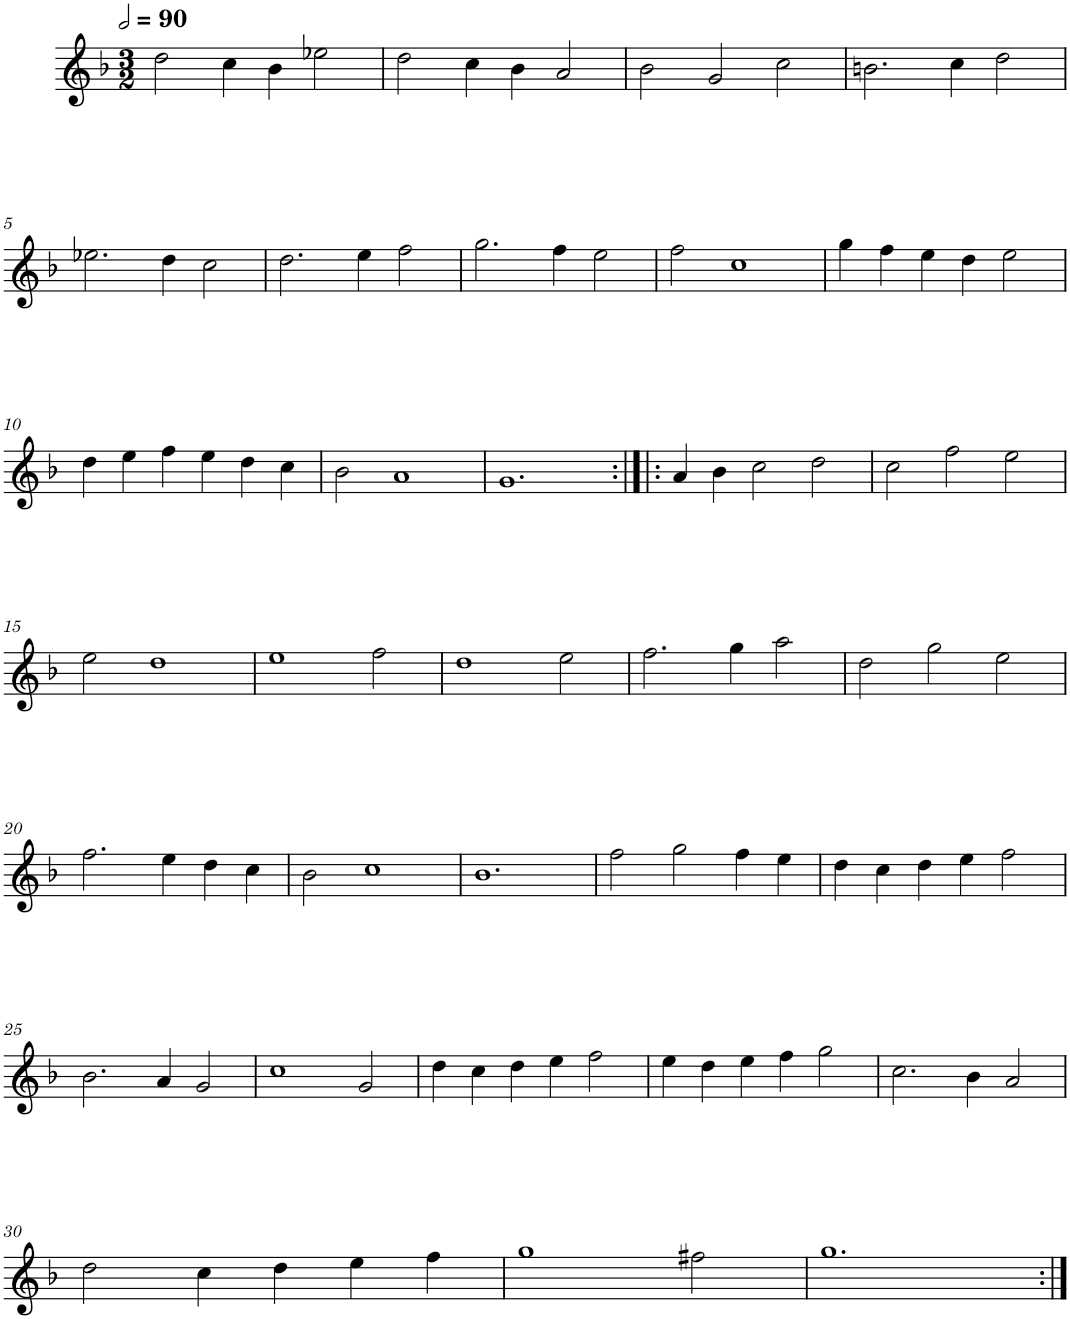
**kern
*part1
*staff1
*I"Trois parties
*clefG2
*k[b-]
*M3/2
*MM180
=1
2dd\
4cc\
4b-\
2ee-X\
=2
2dd\
4cc\
4b-\
2a/
=3
2b-\
2g/
2cc\
=4
2.bn\
4cc\
2dd\
!!LO:LB:g=z
=5
2.ee-X\
4dd\
2cc\
=6
2.dd\
4ee\
2ff\
=7
2.gg\
4ff\
2ee\
=8
2ff\
1cc
=9
4gg\
4ff\
4ee\
4dd\
2ee\
!!LO:LB:g=z
=10
4dd\
4ee\
4ff\
4ee\
4dd\
4cc\
=11
2b-\
1a
=12
1.g
=13:|!|:
4a/
4b-\
2cc\
2dd\
=14
2cc\
2ff\
2ee\
!!LO:LB:g=z
=15
2ee\
1dd
=16
1ee
2ff\
=17
1dd
2ee\
=18
2.ff\
4gg\
2aa\
=19
2dd\
2gg\
2ee\
!!LO:LB:g=z
=20
2.ff\
4ee\
4dd\
4cc\
=21
2b-\
1cc
=22
1.b-
=23
2ff\
2gg\
4ff\
4ee\
=24
4dd\
4cc\
4dd\
4ee\
2ff\
!!LO:LB:g=z
=25
2.b-\
4a/
2g/
=26
1cc
2g/
=27
4dd\
4cc\
4dd\
4ee\
2ff\
=28
4ee\
4dd\
4ee\
4ff\
2gg\
=29
2.cc\
4b-\
2a/
!!LO:LB:g=z
=30
2dd\
4cc\
4dd\
4ee\
4ff\
=31
1gg
2ff#X\
=32
1.gg
=:|!
*-
